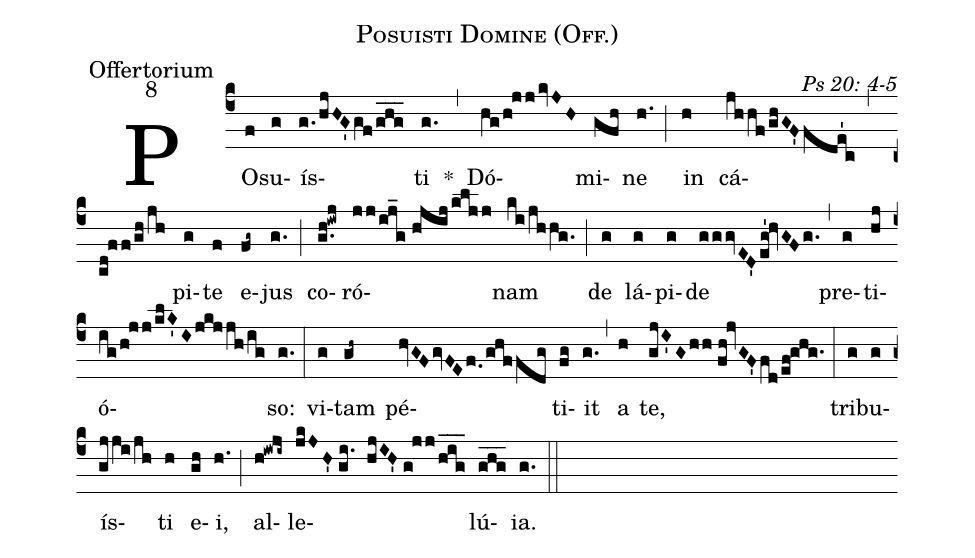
name: Posuisti Domine (Off.);
office-part: Offertorium;
mode: 8;
commentary: Ps 20: 4-5;
%%
(c4) PO(f)su(g)ís(g./hjHG'gf/ghg___)ti(g.) *(,)
Dó(hg/h!jjkvJH)mi(gfh)ne(h.) (;) in(h) cá(jhhf/ghGF'/!fde'1c)(,)(cd!ff/gh/jh)pi(g)te(f) e(fg~)jus(g.) (;) co(g.h!iwj)ró(jj/ij_g//hjij/kljj)nam(ki/jhhg.) (;) de(g) lá(g)pi(g)de(gggvED'eg'!hvGFg.) (,) pre(g)ti(hj)ó(ig/h!jj/klK'Ijkjjh/ig)so:(g.) (:)
vi(g)tam(gh~) pé(hvGFgvFEf.0/ghffdg)ti(fg)it(g.) (,) a(h) te,(gjI'Ghh//fh!jvGF'fd/ef!ghg.) (:)
tri(g)bu(g)ís(gjji/jh)ti(h) e(gh)i,(h.) (;) al(h!iwji~)le(jkJH'//gi. hjIH'//g!jj/h_i_g_)lú(ghg___)ia.(g.) (::)
